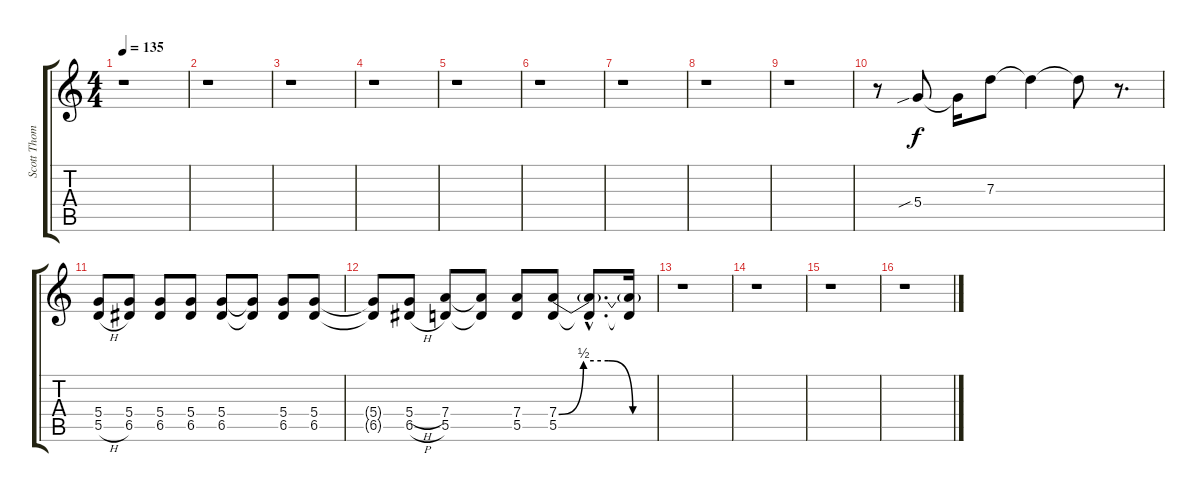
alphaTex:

\track ("Scott Thompson guitar1" "Scott Thom") {instrument overdrivenguitar}
\staff {score tabs}
\tuning (E4 B3 G3 D3 A2 E2) {hide}
\ts (4 4)
\tempo 135
\clef g2
\ks c
r.1{dy f} |
r.1 |
r.1 |
r.1 |
r.1 |
r.1 |
r.1 |
r.1 |
r.1 |
r.8 5.4{sib}.8 5.4{t}.16 7.3.8 7.3{t}.4 7.3{t}.8 r.8{d} |
(5.4 5.5{h}).8 (5.4 6.5).8 (5.4 6.5).8 (5.4 6.5).8 (5.4 6.5).8 (5.4{t} 6.5{t}).8 (5.4 6.5).8 (5.4 6.5).8 |
(5.4{t} 6.5{t}).8 (5.4{h} 6.5{h}).8 (7.4 5.5).8 (7.4{t} 5.5{t}).8 (7.4 5.5).8 (7.4{be (custom 0 0 15 2 30 2 45 0 60 0)} 5.5).8 (7.4{hac t} 5.5{hac t}).8{d} (7.4{t} 5.5{t}).16 |
r.1 |
r.1 |
r.1 |
r.1
